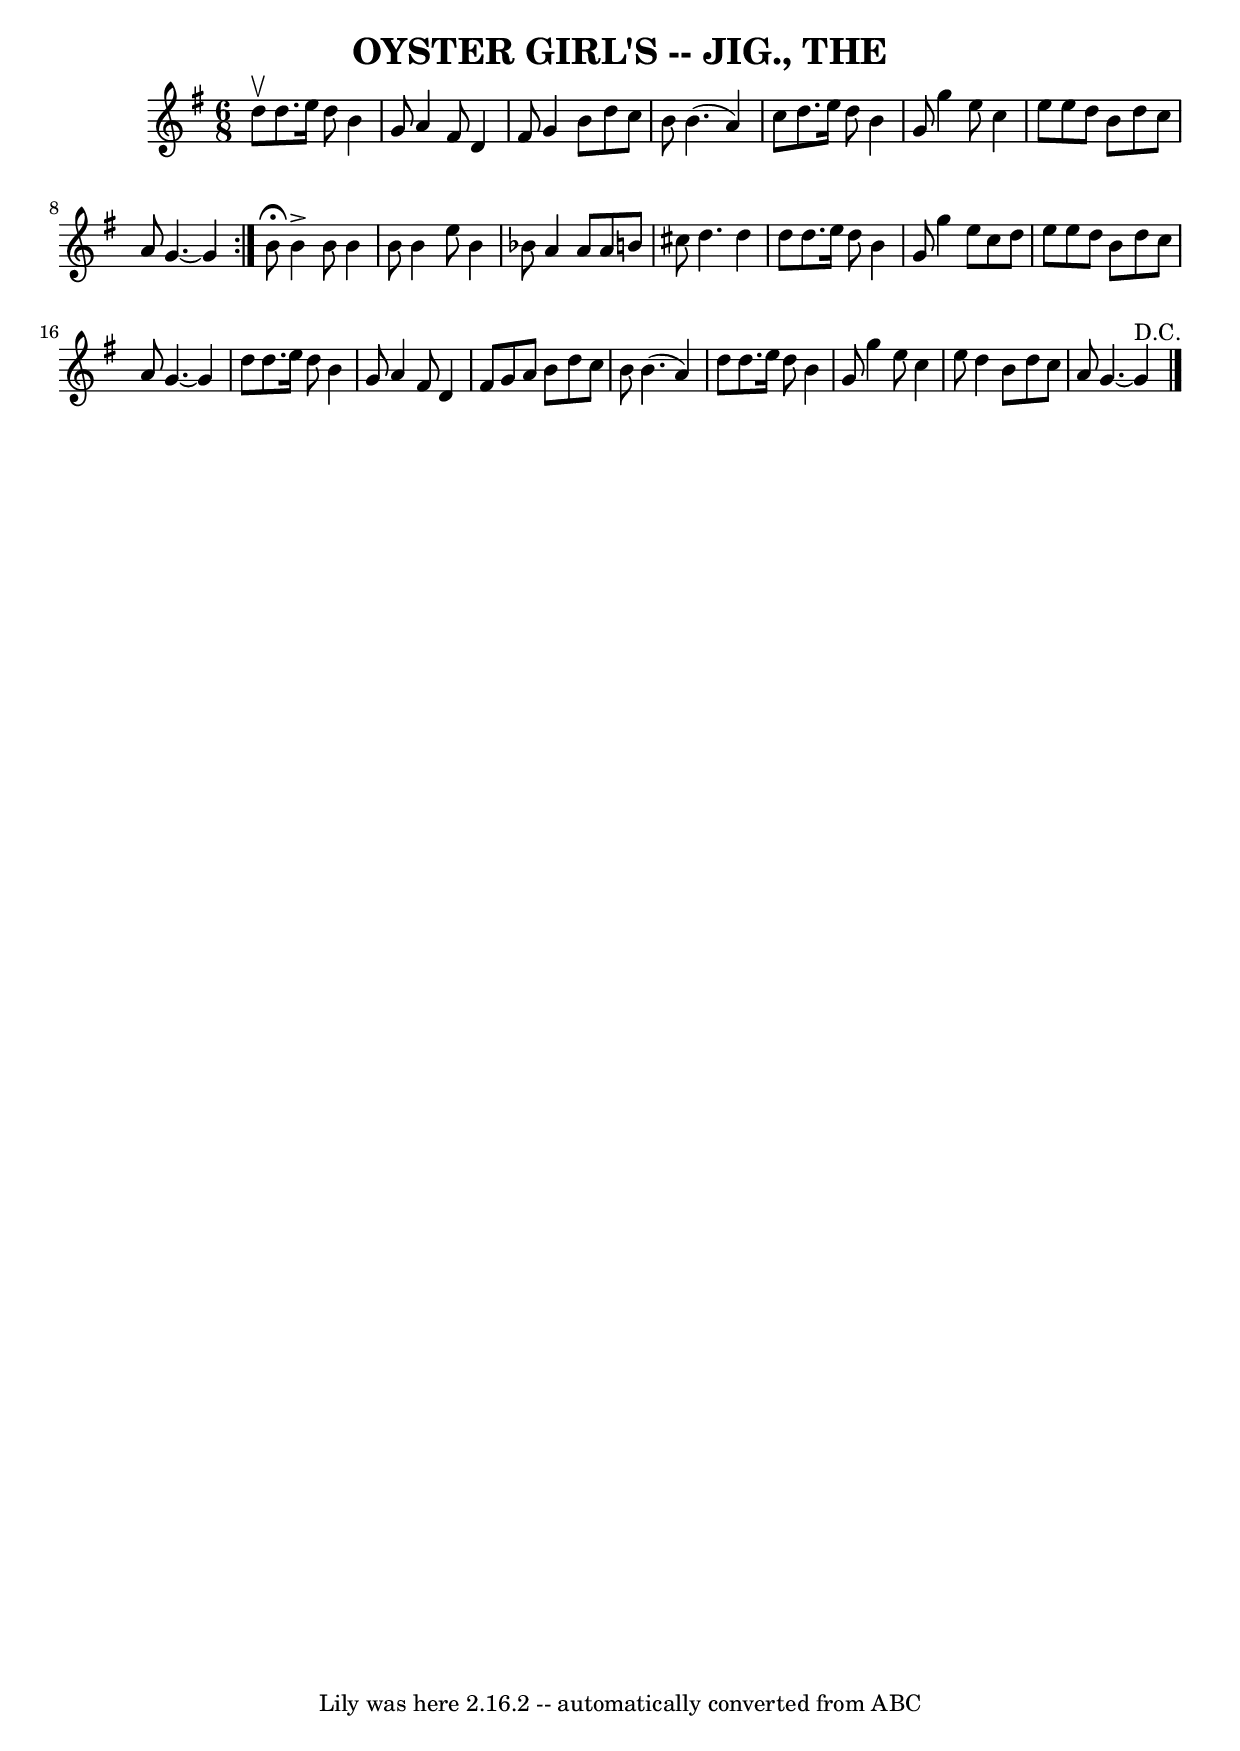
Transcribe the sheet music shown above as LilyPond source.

\version "2.16.2"
\include "Mammoth.ily"
\header {
	%% book = "Coles pg. 65.2"
	crossRefNumber = "18"
	footnotes = ""
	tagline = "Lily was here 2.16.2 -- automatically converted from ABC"
	title = "OYSTER GIRL'S -- JIG., THE"
}
voicedefault =  {


\repeat volta 2 {
\time 6/8 
\key g \major d''8^\upbow |
 d''8. e''16 d''8 b'4 
 g'8  |
 a'4 fis'8 d'4 fis'8  |
 g'4 b'8 d''8  
 c''8 b'8  |
 b'4. (a'4) c''8  |
 d''8. e''16  
 d''8 b'4 g'8  |
 g''4 e''8 c''4 e''8  |
 e''8  
 d''8 b'8 d''8 c''8 a'8  |
 g'4.   ~ g'4      } b'8 
^\fermata |
 b'4^\accent b'8 b'4 b'8  |
 b'4 e''8   
 b'4 bes'8  |
 a'4 a'8 a'8 b'8 cis''8  |
 d''4.  
 d''4 d''8  |
 d''8. e''16 d''8 b'4 g'8  |
   
g''4 e''8 c''8 d''8 e''8  |
 e''8 d''8 b'8 d''8    
c''8 a'8  |
 g'4.   ~ g'4 d''8  |
 d''8. e''16    
d''8 b'4 g'8  |
 a'4 fis'8 d'4 fis'8  |
 g'8    
a'8 b'8 d''8 c''8 b'8  |
 b'4. (a'4) d''8  |
 
 d''8. e''16 d''8 b'4 g'8  |
 g''4 e''8 c''4    
e''8  |
 d''4 b'8 d''8 c''8 a'8  |
 g'4.   ~ g'4 
^"D.C." \bar "|."   
}

\score{
    <<

	\context Staff="default"
	{
	    \voicedefault 
	}

    >>
	\layout {
	}
	\midi {}
}
